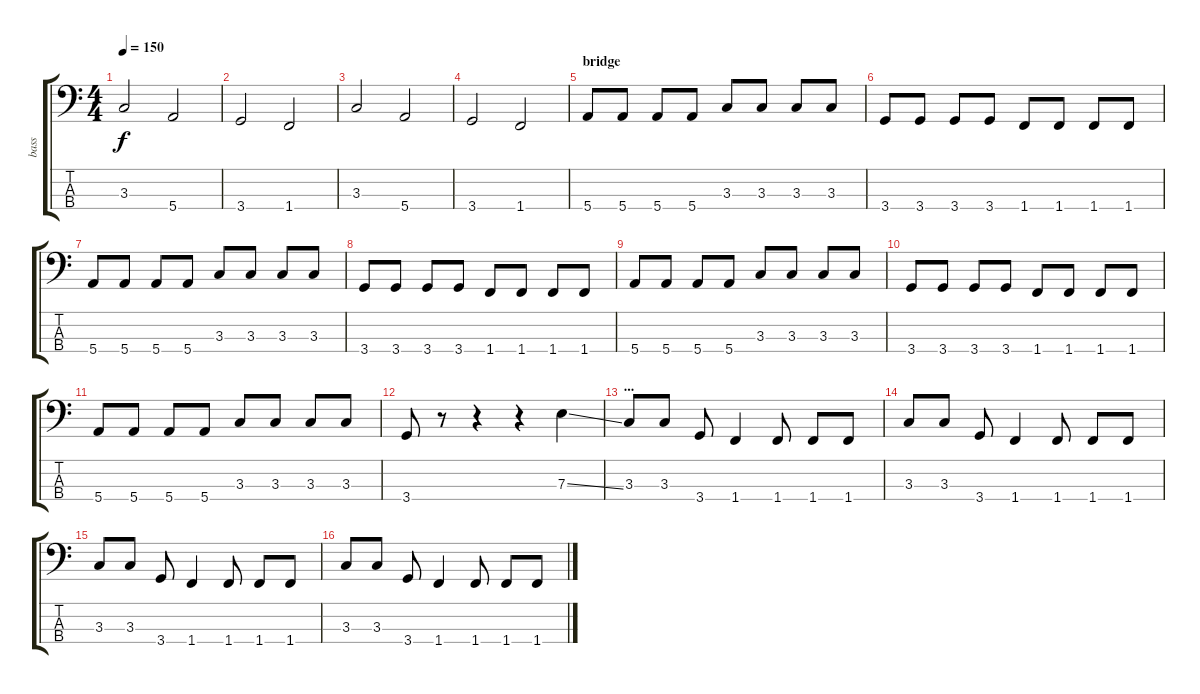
\track ("bass" "bass") {instrument electricbasspick}
\staff {score tabs}
\tuning (G2 D2 A1 E1) {hide}
\ts (4 4)
\tempo 150
\clef f4
\ks c
3.3.2{dy f} 5.4.2 |
3.4.2 1.4.2 |
3.3.2 5.4.2 |
3.4.2 1.4.2 |
\section ("" "bridge")
5.4.8 5.4.8 5.4.8 5.4.8 3.3.8 3.3.8 3.3.8 3.3.8 |
3.4.8 3.4.8 3.4.8 3.4.8 1.4.8 1.4.8 1.4.8 1.4.8 |
5.4.8 5.4.8 5.4.8 5.4.8 3.3.8 3.3.8 3.3.8 3.3.8 |
3.4.8 3.4.8 3.4.8 3.4.8 1.4.8 1.4.8 1.4.8 1.4.8 |
5.4.8 5.4.8 5.4.8 5.4.8 3.3.8 3.3.8 3.3.8 3.3.8 |
3.4.8 3.4.8 3.4.8 3.4.8 1.4.8 1.4.8 1.4.8 1.4.8 |
5.4.8 5.4.8 5.4.8 5.4.8 3.3.8 3.3.8 3.3.8 3.3.8 |
3.4.8 r.8 r.4 r.4 7.3{ss}.4 |
\section ("" "...")
3.3.8 3.3.8 3.4.8 1.4.4 1.4.8 1.4.8 1.4.8 |
3.3.8 3.3.8 3.4.8 1.4.4 1.4.8 1.4.8 1.4.8 |
3.3.8 3.3.8 3.4.8 1.4.4 1.4.8 1.4.8 1.4.8 |
3.3.8 3.3.8 3.4.8 1.4.4 1.4.8 1.4.8 1.4.8
